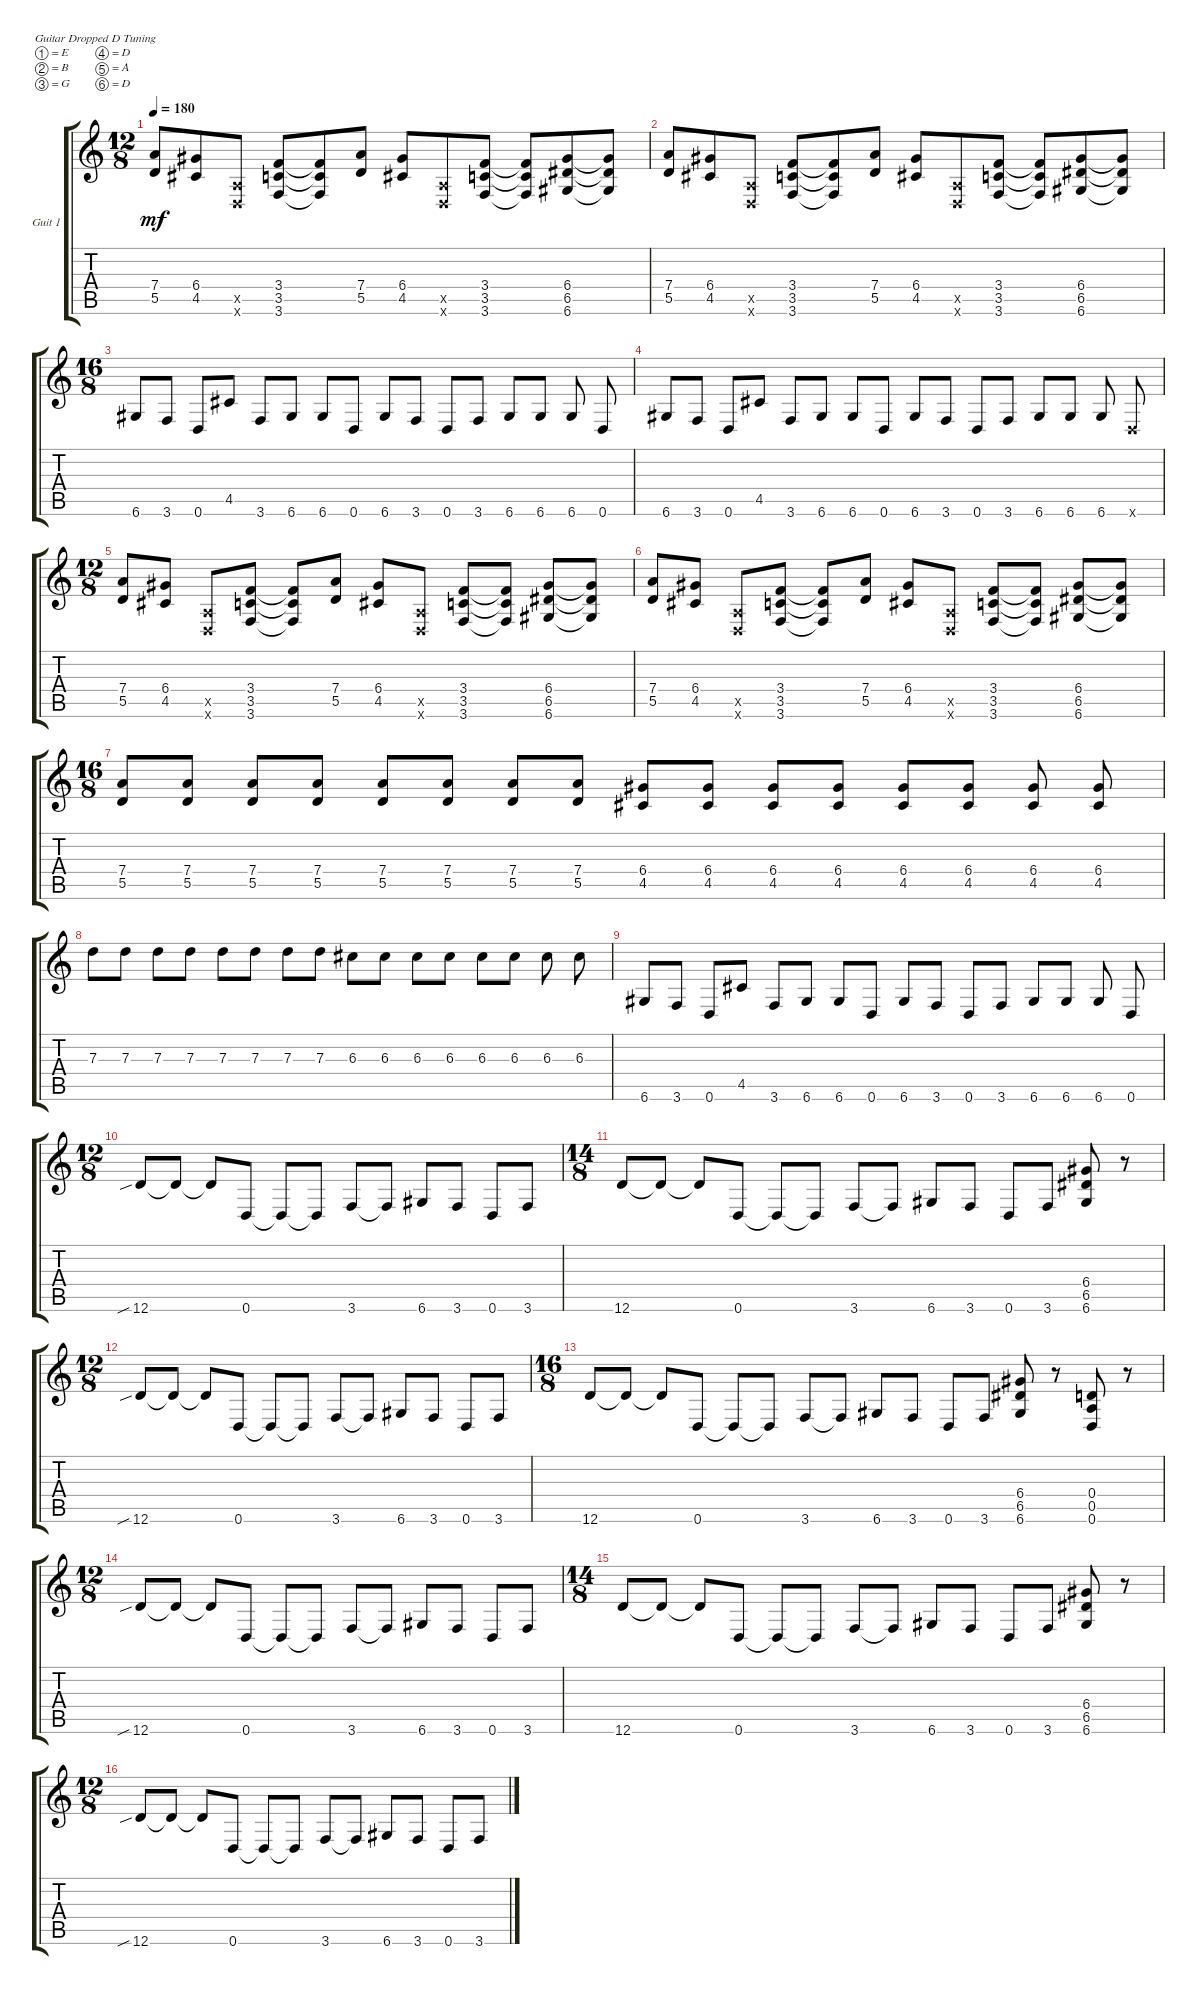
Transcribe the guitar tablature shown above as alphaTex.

\defaultSystemsLayout 4
\bracketExtendMode groupsimilarinstruments
\firstSystemTrackNameOrientation horizontal
\otherSystemsTrackNameOrientation horizontal
\track ("Guitar 1" "Guit 1") {instrument electricguitarclean}
\staff {score tabs}
\tuning (E4 B3 G3 D3 A2 D2)
\ts (12 8)
\tempo 180
\clef g2
\scale
0.333333
\ks c
(5.5 7.4).8{dy mf} (4.5 6.4).8 (0.5{x} 0.6{x}).8 (3.6 3.5 3.4).8 (3.6{t} 3.4{t} 3.5{t}).8 (5.5 7.4).8 (4.5 6.4).8 (0.6{x} 0.5{x}).8 (3.6 3.4 3.5).8 (3.6{t} 3.5{t} 3.4{t}).8 (6.6 6.5 6.4).8 (6.6{t} 6.4{t} 6.5{t}).8 |
\scale
0.333333 (5.5 7.4).8 (4.5 6.4).8 (0.5{x} 0.6{x}).8 (3.6 3.5 3.4).8 (3.6{t} 3.4{t} 3.5{t}).8 (5.5 7.4).8 (4.5 6.4).8 (0.6{x} 0.5{x}).8 (3.6 3.4 3.5).8 (3.6{t} 3.5{t} 3.4{t}).8 (6.6 6.5 6.4).8 (6.6{t} 6.4{t} 6.5{t}).8 |
\ts (16 8)
\beaming (8 2 2 2 2 2 2 2 1 1)
\scale
0.333333 6.6.8 3.6.8 0.6.8 4.5.8 3.6.8 6.6.8 6.6.8 0.6.8 6.6.8 3.6.8 0.6.8 3.6.8 6.6.8 6.6.8 6.6.8 0.6.8 |
\scale
0.333333 6.6.8 3.6.8 0.6.8 4.5.8 3.6.8 6.6.8 6.6.8 0.6.8 6.6.8 3.6.8 0.6.8 3.6.8 6.6.8 6.6.8 6.6.8 0.6{x}.8 |
\ts (12 8)
\scale
0.333333 (5.5 7.4).8 (4.5 6.4).8 (0.5{x} 0.6{x}).8 (3.6 3.5 3.4).8 (3.6{t} 3.4{t} 3.5{t}).8 (5.5 7.4).8 (4.5 6.4).8 (0.6{x} 0.5{x}).8 (3.6 3.4 3.5).8 (3.6{t} 3.5{t} 3.4{t}).8 (6.6 6.5 6.4).8 (6.6{t} 6.4{t} 6.5{t}).8 |
\scale
0.333333 (5.5 7.4).8 (4.5 6.4).8 (0.5{x} 0.6{x}).8 (3.6 3.5 3.4).8 (3.6{t} 3.4{t} 3.5{t}).8 (5.5 7.4).8 (4.5 6.4).8 (0.6{x} 0.5{x}).8 (3.6 3.4 3.5).8 (3.6{t} 3.5{t} 3.4{t}).8 (6.6 6.5 6.4).8 (6.6{t} 6.4{t} 6.5{t}).8 |
\ts (16 8)
\scale
0.333333 (5.5 7.4).8 (5.5 7.4).8 (5.5 7.4).8 (5.5 7.4).8 (5.5 7.4).8 (5.5 7.4).8 (5.5 7.4).8 (5.5 7.4).8 (4.5 6.4).8 (4.5 6.4).8 (4.5 6.4).8 (4.5 6.4).8 (4.5 6.4).8 (4.5 6.4).8 (4.5 6.4).8 (4.5 6.4).8 |
\scale
0.333333 7.3.8 7.3.8 7.3.8 7.3.8 7.3.8 7.3.8 7.3.8 7.3.8 6.3.8 6.3.8 6.3.8 6.3.8 6.3.8 6.3.8 6.3.8 6.3.8 |
\scale
0.333333 6.6.8 3.6.8 0.6.8 4.5.8 3.6.8 6.6.8 6.6.8 0.6.8 6.6.8 3.6.8 0.6.8 3.6.8 6.6.8 6.6.8 6.6.8 0.6.8 |
\ts (12 8)
\scale
0.333333 12.6{sib}.8 12.6{t}.8 12.6{t}.8 0.6.8 0.6{t}.8 0.6{t}.8 3.6.8 3.6{t}.8 6.6.8 3.6.8 0.6.8 3.6.8 |
\ts (14 8)
\scale
0.333333 12.6.8 12.6{t}.8 12.6{t}.8 0.6.8 0.6{t}.8 0.6{t}.8 3.6.8 3.6{t}.8 6.6.8 3.6.8 0.6.8 3.6.8 (6.6 6.5 6.4).8 r.8 |
\ts (12 8)
\scale
0.333333 12.6{sib}.8 12.6{t}.8 12.6{t}.8 0.6.8 0.6{t}.8 0.6{t}.8 3.6.8 3.6{t}.8 6.6.8 3.6.8 0.6.8 3.6.8 |
\ts (16 8)
\scale
0.333333 12.6.8 12.6{t}.8 12.6{t}.8 0.6.8 0.6{t}.8 0.6{t}.8 3.6.8 3.6{t}.8 6.6.8 3.6.8 0.6.8 3.6.8 (6.6 6.5 6.4).8 r.8 (0.6 0.5 0.4).8 r.8 |
\ts (12 8)
\scale
0.333333 12.6{sib}.8 12.6{t}.8 12.6{t}.8 0.6.8 0.6{t}.8 0.6{t}.8 3.6.8 3.6{t}.8 6.6.8 3.6.8 0.6.8 3.6.8 |
\ts (14 8)
\scale
0.333333 12.6.8 12.6{t}.8 12.6{t}.8 0.6.8 0.6{t}.8 0.6{t}.8 3.6.8 3.6{t}.8 6.6.8 3.6.8 0.6.8 3.6.8 (6.6 6.5 6.4).8 r.8 |
\ts (12 8)
\scale
0.333333 12.6{sib}.8 12.6{t}.8 12.6{t}.8 0.6.8 0.6{t}.8 0.6{t}.8 3.6.8 3.6{t}.8 6.6.8 3.6.8 0.6.8 3.6.8
